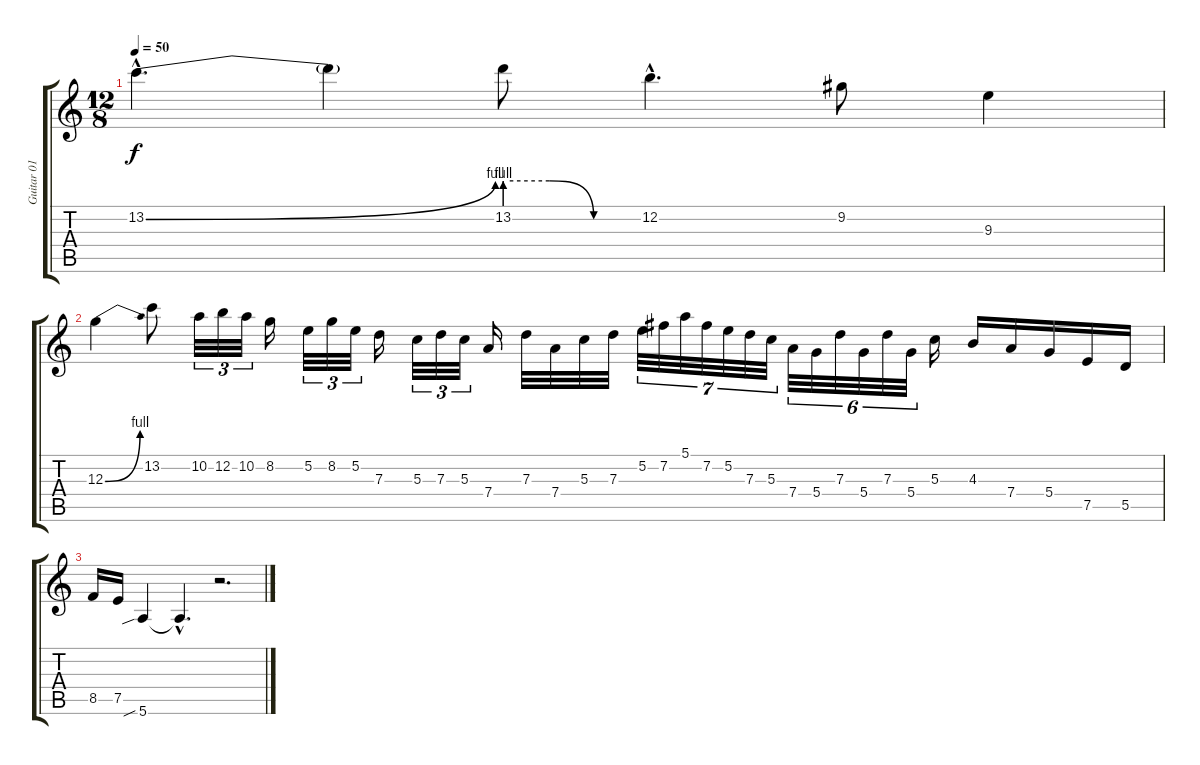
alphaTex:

\track ("Guitar 01 - Solo" "Guitar 01 ") {instrument overdrivenguitar}
\staff {score tabs}
\tuning (E4 B3 G3 D3 A2 E2) {hide}
\ts (12 8)
\tempo 50
\clef g2
\ks c
13.2{be (bend 0 0 60 4) hac}.4{d dy f} 13.2{t}.4 13.2{be (custom 0 4 20 4 40 0 60 0)}.8 12.2{hac}.4{d} 9.2.8 9.3.4 |
12.3{be (bend 0 0 60 4)}.4 13.2.8 10.2.32{tu (3 2)} 12.2.32{tu (3 2)} 10.2.32{tu (3 2)} 8.2.16 5.2.32{tu (3 2)} 8.2.32{tu (3 2)} 5.2.32{tu (3 2)} 7.3.16 5.3.32{tu (3 2)} 7.3.32{tu (3 2)} 5.3.32{tu (3 2)} 7.4.16 7.3.32 7.4.32 5.3.32 7.3.32 5.2.32{tu (7 4)} 7.2.32{tu (7 4)} 5.1.32{tu (7 4)} 7.2.32{tu (7 4)} 5.2.32{tu (7 4)} 7.3.32{tu (7 4)} 5.3.32{tu (7 4)} 7.4.32{tu (6 4)} 5.4.32{tu (6 4)} 7.3.32{tu (6 4)} 5.4.32{tu (6 4)} 7.3.32{tu (6 4)} 5.4.32{tu (6 4)} 5.3.16 4.3.16 7.4.16 5.4.16 7.5.16 5.5.16 |
8.5.16 7.5.16 5.6{sib}.4 5.6{hac t}.4{d} r.2{d}
